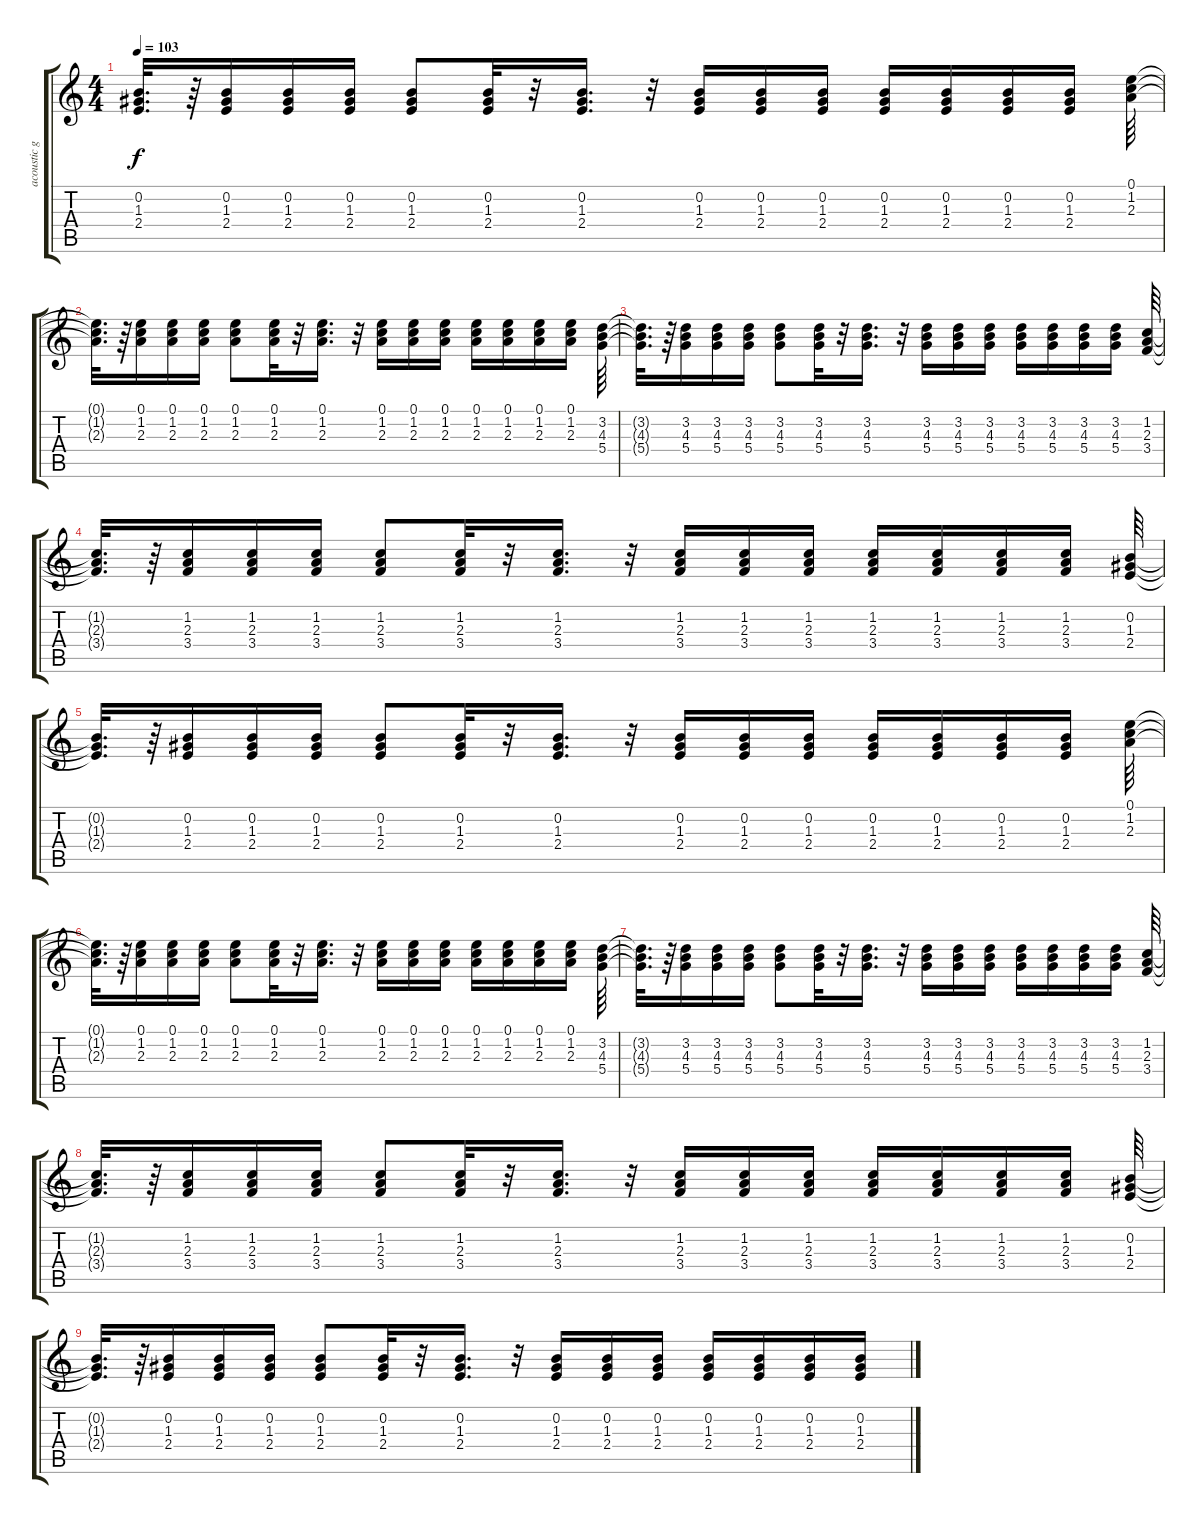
\track ("acoustic guitar" "acoustic g") {instrument acousticguitarsteel}
\staff {score tabs}
\tuning (E4 B3 G3 D3 A2 E2) {hide}
\ts (4 4)
\tempo 103
\clef g2
\ks c
(0.2{t} 1.3{t} 2.4{t}).32{d dy f} r.64 (0.2 1.3 2.4).16 (0.2 1.3 2.4).16 (0.2 1.3 2.4).16 (0.2 1.3 2.4).8 (0.2 1.3 2.4).32 r.32 (0.2 1.3 2.4).16{d} r.32 (0.2 1.3 2.4).16 (0.2 1.3 2.4).16 (0.2 1.3 2.4).16 (0.2 1.3 2.4).16 (0.2 1.3 2.4).16 (0.2 1.3 2.4).16 (0.2 1.3 2.4).16 (0.1 1.2 2.3).64 |
(0.1{t} 1.2{t} 2.3{t}).32{d} r.64 (0.1 1.2 2.3).16 (0.1 1.2 2.3).16 (0.1 1.2 2.3).16 (0.1 1.2 2.3).8 (0.1 1.2 2.3).32 r.32 (0.1 1.2 2.3).16{d} r.32 (0.1 1.2 2.3).16 (0.1 1.2 2.3).16 (0.1 1.2 2.3).16 (0.1 1.2 2.3).16 (0.1 1.2 2.3).16 (0.1 1.2 2.3).16 (0.1 1.2 2.3).16 (3.2 4.3 5.4).64 |
(3.2{t} 4.3{t} 5.4{t}).32{d} r.64 (3.2 4.3 5.4).16 (3.2 4.3 5.4).16 (3.2 4.3 5.4).16 (3.2 4.3 5.4).8 (3.2 4.3 5.4).32 r.32 (3.2 4.3 5.4).16{d} r.32 (3.2 4.3 5.4).16 (3.2 4.3 5.4).16 (3.2 4.3 5.4).16 (3.2 4.3 5.4).16 (3.2 4.3 5.4).16 (3.2 4.3 5.4).16 (3.2 4.3 5.4).16 (1.2 2.3 3.4).64 |
(1.2{t} 2.3{t} 3.4{t}).32{d} r.64 (1.2 2.3 3.4).16 (1.2 2.3 3.4).16 (1.2 2.3 3.4).16 (1.2 2.3 3.4).8 (1.2 2.3 3.4).32 r.32 (1.2 2.3 3.4).16{d} r.32 (1.2 2.3 3.4).16 (1.2 2.3 3.4).16 (1.2 2.3 3.4).16 (1.2 2.3 3.4).16 (1.2 2.3 3.4).16 (1.2 2.3 3.4).16 (1.2 2.3 3.4).16 (0.2 1.3 2.4).64 |
(0.2{t} 1.3{t} 2.4{t}).32{d} r.64 (0.2 1.3 2.4).16 (0.2 1.3 2.4).16 (0.2 1.3 2.4).16 (0.2 1.3 2.4).8 (0.2 1.3 2.4).32 r.32 (0.2 1.3 2.4).16{d} r.32 (0.2 1.3 2.4).16 (0.2 1.3 2.4).16 (0.2 1.3 2.4).16 (0.2 1.3 2.4).16 (0.2 1.3 2.4).16 (0.2 1.3 2.4).16 (0.2 1.3 2.4).16 (0.1 1.2 2.3).64{volume 10} |
(0.1{t} 1.2{t} 2.3{t}).32{d} r.64 (0.1 1.2 2.3).16{volume 10} (0.1 1.2 2.3).16{volume 10} (0.1 1.2 2.3).16{volume 10} (0.1 1.2 2.3).8{volume 9} (0.1 1.2 2.3).32{volume 9} r.32 (0.1 1.2 2.3).16{d volume 9} r.32 (0.1 1.2 2.3).16{volume 9} (0.1 1.2 2.3).16{volume 8} (0.1 1.2 2.3).16{volume 8} (0.1 1.2 2.3).16{volume 8} (0.1 1.2 2.3).16{volume 8} (0.1 1.2 2.3).16{volume 8} (0.1 1.2 2.3).16{volume 8} (3.2 4.3 5.4).64{volume 8} |
(3.2{t} 4.3{t} 5.4{t}).32{d} r.64 (3.2 4.3 5.4).16{volume 7} (3.2 4.3 5.4).16{volume 7} (3.2 4.3 5.4).16{volume 7} (3.2 4.3 5.4).8{volume 7} (3.2 4.3 5.4).32{volume 7} r.32 (3.2 4.3 5.4).16{d volume 6} r.32 (3.2 4.3 5.4).16{volume 6} (3.2 4.3 5.4).16{volume 6} (3.2 4.3 5.4).16{volume 6} (3.2 4.3 5.4).16{volume 6} (3.2 4.3 5.4).16{volume 6} (3.2 4.3 5.4).16{volume 5} (3.2 4.3 5.4).16{volume 5} (1.2 2.3 3.4).64{volume 5} |
(1.2{t} 2.3{t} 3.4{t}).32{d} r.64 (1.2 2.3 3.4).16{volume 5} (1.2 2.3 3.4).16{volume 5} (1.2 2.3 3.4).16{volume 5} (1.2 2.3 3.4).8{volume 4} (1.2 2.3 3.4).32{volume 4} r.32 (1.2 2.3 3.4).16{d volume 4} r.32 (1.2 2.3 3.4).16{volume 4} (1.2 2.3 3.4).16{volume 4} (1.2 2.3 3.4).16{volume 3} (1.2 2.3 3.4).16{volume 3} (1.2 2.3 3.4).16{volume 3} (1.2 2.3 3.4).16{volume 3} (1.2 2.3 3.4).16{volume 3} (0.2 1.3 2.4).64{volume 2} |
(0.2{t} 1.3{t} 2.4{t}).32{d} r.64 (0.2 1.3 2.4).16{volume 2} (0.2 1.3 2.4).16{volume 2} (0.2 1.3 2.4).16{volume 2} (0.2 1.3 2.4).8{volume 2} (0.2 1.3 2.4).32{volume 2} r.32 (0.2 1.3 2.4).16{d volume 2} r.32 (0.2 1.3 2.4).16{volume 1} (0.2 1.3 2.4).16{volume 1} (0.2 1.3 2.4).16{volume 1} (0.2 1.3 2.4).16{volume 1} (0.2 1.3 2.4).16{volume 0} (0.2 1.3 2.4).16{volume 0} (0.2 1.3 2.4).16{volume 0}
